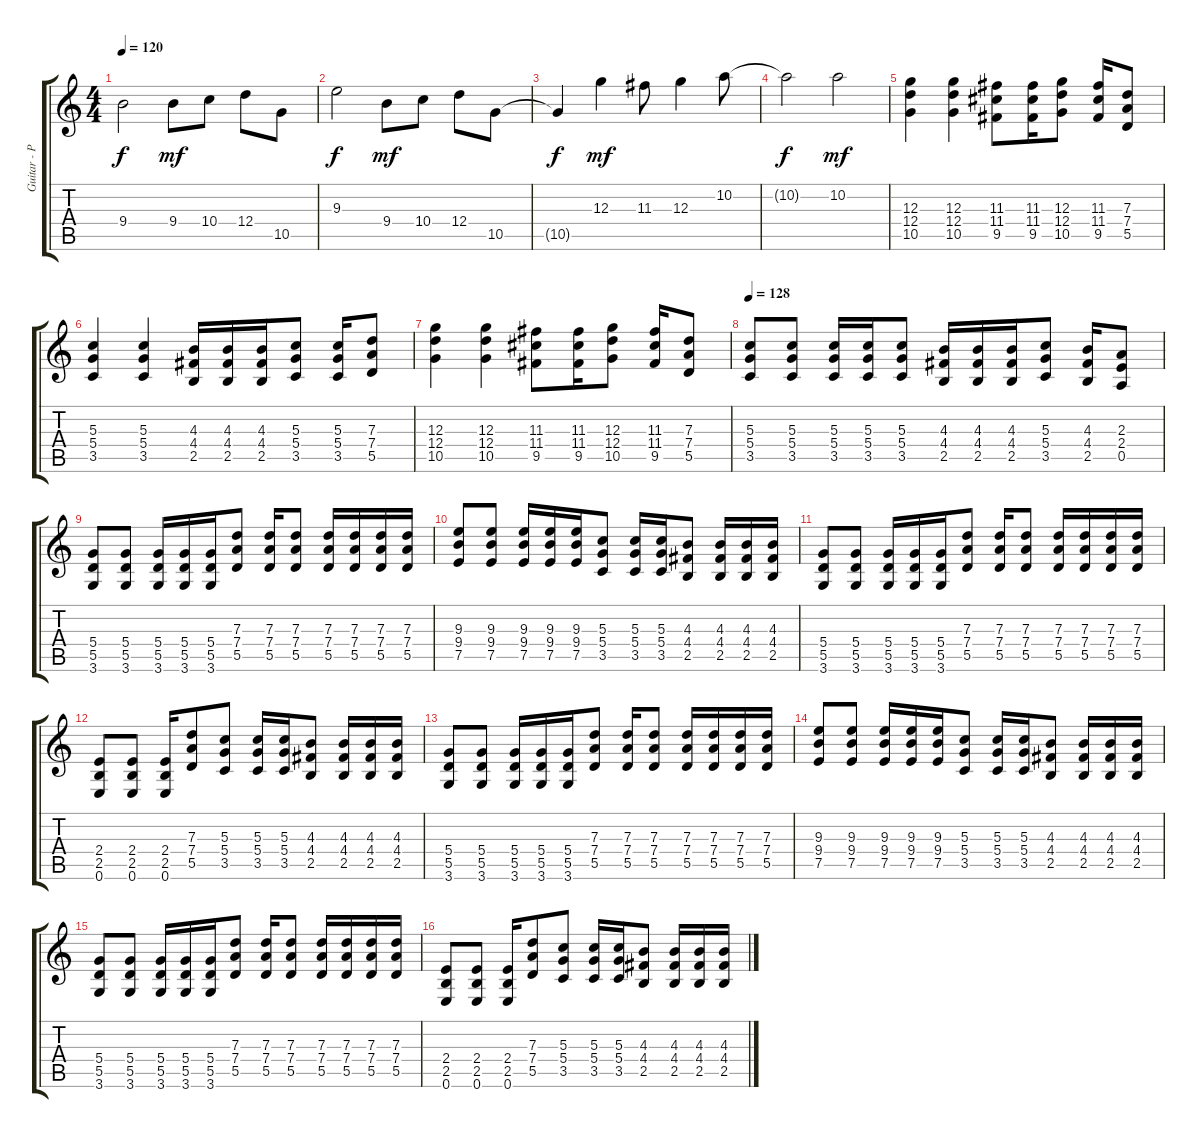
\track ("Guitar - Patrick Riley" "Guitar - P") {instrument distortionguitar}
\staff {score tabs}
\tuning (E4 B3 G3 D3 A2 E2) {hide}
\ts (4 4)
\tempo 120
\clef g2
\ks c
9.4{t}.2{dy f} 9.4.8{dy mf} 10.4.8 12.4.8 10.5.8 |
9.3{t}.2{dy f} 9.4.8{dy mf} 10.4.8 12.4.8 10.5.8 |
10.5{t}.4{dy f} 12.3.4{dy mf} 11.3.8 12.3.4 10.2.8 |
10.2{t}.2{dy f} 10.2.2{dy mf} |
(12.3 12.4 10.5).4 (12.3 12.4 10.5).4 (11.3 11.4 9.5).8 (11.3 11.4 9.5).16 (12.3 12.4 10.5).8 (11.3 11.4 9.5).16 (7.3 7.4 5.5).8 |
(5.3 5.4 3.5).4 (5.3 5.4 3.5).4 (4.3 4.4 2.5).16 (4.3 4.4 2.5).16 (4.3 4.4 2.5).16 (5.3 5.4 3.5).8 (5.3 5.4 3.5).16 (7.3 7.4 5.5).8 |
(12.3 12.4 10.5).4 (12.3 12.4 10.5).4 (11.3 11.4 9.5).8 (11.3 11.4 9.5).16 (12.3 12.4 10.5).8 (11.3 11.4 9.5).16 (7.3 7.4 5.5).8 |
\tempo 128
(5.3 5.4 3.5).8 (5.3 5.4 3.5).8 (5.3 5.4 3.5).16 (5.3 5.4 3.5).16 (5.3 5.4 3.5).8 (4.3 4.4 2.5).16 (4.3 4.4 2.5).16 (4.3 4.4 2.5).16 (5.3 5.4 3.5).8 (4.3 4.4 2.5).16 (2.3 2.4 0.5).8 |
(5.4 5.5 3.6).8 (5.4 5.5 3.6).8 (5.4 5.5 3.6).16 (5.4 5.5 3.6).16 (5.4 5.5 3.6).16 (7.3 7.4 5.5).8 (7.3 7.4 5.5).16 (7.3 7.4 5.5).8 (7.3 7.4 5.5).16 (7.3 7.4 5.5).16 (7.3 7.4 5.5).16 (7.3 7.4 5.5).16 |
(9.3 9.4 7.5).8 (9.3 9.4 7.5).8 (9.3 9.4 7.5).16 (9.3 9.4 7.5).16 (9.3 9.4 7.5).16 (5.3 5.4 3.5).8 (5.3 5.4 3.5).16 (5.3 5.4 3.5).16 (4.3 4.4 2.5).8 (4.3 4.4 2.5).16 (4.3 4.4 2.5).16 (4.3 4.4 2.5).16 |
(5.4 5.5 3.6).8 (5.4 5.5 3.6).8 (5.4 5.5 3.6).16 (5.4 5.5 3.6).16 (5.4 5.5 3.6).16 (7.3 7.4 5.5).8 (7.3 7.4 5.5).16 (7.3 7.4 5.5).8 (7.3 7.4 5.5).16 (7.3 7.4 5.5).16 (7.3 7.4 5.5).16 (7.3 7.4 5.5).16 |
(2.4 2.5 0.6).8 (2.4 2.5 0.6).8 (2.4 2.5 0.6).16 (7.3 7.4 5.5).8 (5.3 5.4 3.5).8 (5.3 5.4 3.5).16 (5.3 5.4 3.5).16 (4.3 4.4 2.5).8 (4.3 4.4 2.5).16 (4.3 4.4 2.5).16 (4.3 4.4 2.5).16 |
(5.4 5.5 3.6).8 (5.4 5.5 3.6).8 (5.4 5.5 3.6).16 (5.4 5.5 3.6).16 (5.4 5.5 3.6).16 (7.3 7.4 5.5).8 (7.3 7.4 5.5).16 (7.3 7.4 5.5).8 (7.3 7.4 5.5).16 (7.3 7.4 5.5).16 (7.3 7.4 5.5).16 (7.3 7.4 5.5).16 |
(9.3 9.4 7.5).8 (9.3 9.4 7.5).8 (9.3 9.4 7.5).16 (9.3 9.4 7.5).16 (9.3 9.4 7.5).16 (5.3 5.4 3.5).8 (5.3 5.4 3.5).16 (5.3 5.4 3.5).16 (4.3 4.4 2.5).8 (4.3 4.4 2.5).16 (4.3 4.4 2.5).16 (4.3 4.4 2.5).16 |
(5.4 5.5 3.6).8 (5.4 5.5 3.6).8 (5.4 5.5 3.6).16 (5.4 5.5 3.6).16 (5.4 5.5 3.6).16 (7.3 7.4 5.5).8 (7.3 7.4 5.5).16 (7.3 7.4 5.5).8 (7.3 7.4 5.5).16 (7.3 7.4 5.5).16 (7.3 7.4 5.5).16 (7.3 7.4 5.5).16 |
(2.4 2.5 0.6).8 (2.4 2.5 0.6).8 (2.4 2.5 0.6).16 (7.3 7.4 5.5).8 (5.3 5.4 3.5).8 (5.3 5.4 3.5).16 (5.3 5.4 3.5).16 (4.3 4.4 2.5).8 (4.3 4.4 2.5).16 (4.3 4.4 2.5).16 (4.3 4.4 2.5).16
